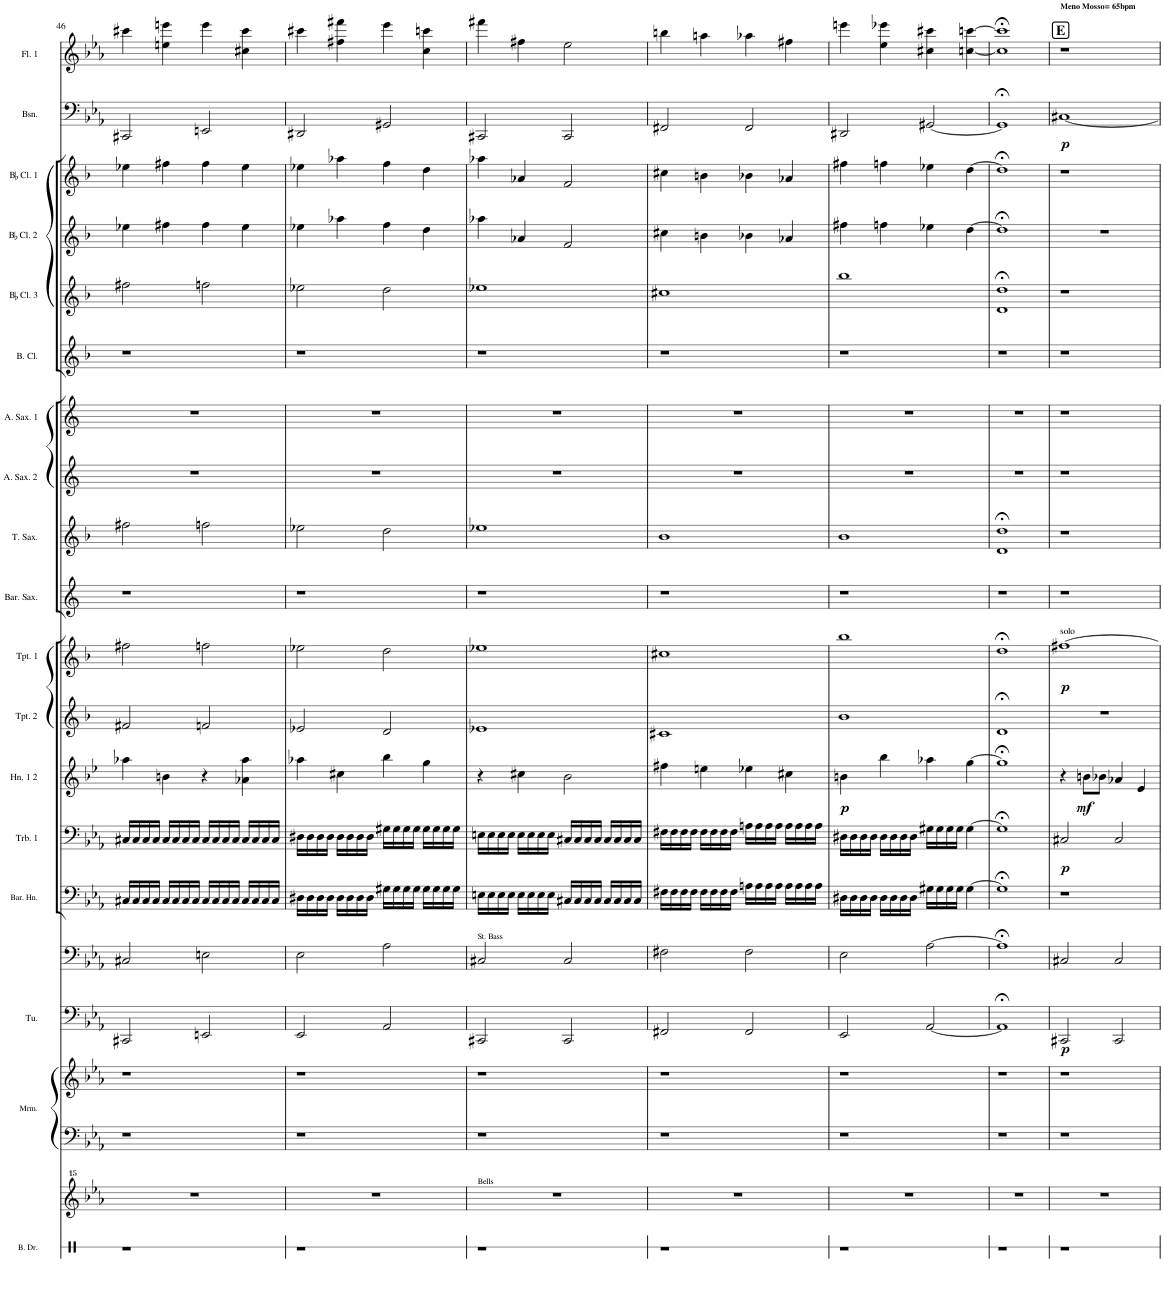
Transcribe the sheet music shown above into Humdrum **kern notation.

**kern	**kern	**kern	**kern	**kern	**dynam	**kern	**kern	**kern	**dynam	**kern	**dynam	**kern	**kern	**dynam	**kern	**kern	**kern	**kern	**kern	**kern	**kern	**kern	**kern	**dynam	**kern
*part20	*part19	*part18	*part18	*part17	*part17	*part16	*part15	*part14	*part14	*part13	*part13	*part12	*part11	*part11	*part10	*part9	*part8	*part7	*part6	*part5	*part4	*part3	*part2	*part2	*part1
*staff21	*staff20	*staff19	*staff18	*staff17	*staff17	*staff16	*staff15	*staff14	*staff14	*staff13	*staff13	*staff12	*staff11	*staff11	*staff10	*staff9	*staff8	*staff7	*staff6	*staff5	*staff4	*staff3	*staff2	*staff2	*staff1
*I"Bass Drum	*I"Glockenspiel	*I"Marimba	*	*I"Tuba	*	*I"Bb Tuba	*I"Baritone Horn	*I"Trombone 1	*	*I"Horn 1 2	*	*I"BaccidentalFlat Trumpet 2	*I"BaccidentalFlat Trumpet 1	*	*I"Baritone Saxophone	*I"Tenor Saxophone	*I"Alto Saxophone 2	*I"Alto Saxophone 1	*I"Bass Clarinet	*I"BaccidentalFlat Clarinet 3	*I"BaccidentalFlat Clarinet 2	*I"BaccidentalFlat Clarinet 1	*I"Bassoon	*	*I"Flute 1
*I'B. Dr.	*I'Gsp	*I'Mrm.	*	*I'Tu.	*	*I'Tba	*I'Bar. Hn.	*I'Trb. 1	*	*I'Hn. 1 2	*	*I'Tpt. 2	*I'Tpt. 1	*	*I'Bar. Sax.	*I'T. Sax.	*I'A. Sax. 2	*I'A. Sax. 1	*I'B. Cl.	*I'BaccidentalFlat Cl. 3	*I'BaccidentalFlat Cl. 2	*I'BaccidentalFlat Cl. 1	*I'Bsn.	*	*I'Fl. 1
!!LO:PB:g=z
*clefX	*clefG^^2	*clefF4	*clefG2	*clefF4	*	*clefF4	*clefF4	*clefF4	*	*clefG2	*	*clefG2	*clefG2	*	*clefG2	*clefG2	*clefG2	*clefG2	*clefG2	*clefG2	*clefG2	*clefG2	*clefF4	*	*clefG2
*	*	*	*	*	*	*	*Trd4c7	*	*	*Trd4c7	*	*Trd1c2	*Trd1c2	*	*Trd12c21	*Trd8c14	*Trd5c9	*Trd5c9	*Trd8c14	*Trd1c2	*Trd1c2	*Trd1c2	*	*	*
*k[]	*k[b-e-a-]	*k[b-e-a-]	*k[b-e-a-]	*k[b-e-a-]	*	*k[b-e-a-]	*k[b-e-a-]	*k[b-e-a-]	*	*k[b-e-]	*	*k[b-]	*k[b-]	*	*k[]	*k[b-]	*k[]	*k[]	*k[b-]	*k[b-]	*k[b-]	*k[b-]	*k[b-e-a-]	*	*k[b-e-a-]
*M4/4	*M4/4	*M4/4	*M4/4	*M4/4	*	*M4/4	*M4/4	*M4/4	*	*M4/4	*	*M4/4	*M4/4	*	*M4/4	*M4/4	*M4/4	*M4/4	*M4/4	*M4/4	*M4/4	*M4/4	*M4/4	*	*M4/4
=46	=46	=46	=46	=46	=46	=46	=46	=46	=46	=46	=46	=46	=46	=46	=46	=46	=46	=46	=46	=46	=46	=46	=46	=46	=46
1r	1r	1r	1r	2CC#X/	.	2C#X/	16C#X/LL	16C#X/LL	.	4aa-X\	.	2f#X/	2ff#X\	.	1r	2ff#X\	1r	1r	1r	2ff#X\	4ee-X\	4ee-X\	2CC#X/	.	4ccc#X\
.	.	.	.	.	.	.	16C#/	16C#/	.	.	.	.	.	.	.	.	.	.	.	.	.	.	.	.	.
.	.	.	.	.	.	.	16C#/	16C#/	.	.	.	.	.	.	.	.	.	.	.	.	.	.	.	.	.
.	.	.	.	.	.	.	16C#/JJ	16C#/JJ	.	.	.	.	.	.	.	.	.	.	.	.	.	.	.	.	.
.	.	.	.	.	.	.	16C#/LL	16C#/LL	.	4bn\	.	.	.	.	.	.	.	.	.	.	4ff#X\	4ff#X\	.	.	4een\ 4eeen\
.	.	.	.	.	.	.	16C#/	16C#/	.	.	.	.	.	.	.	.	.	.	.	.	.	.	.	.	.
.	.	.	.	.	.	.	16C#/	16C#/	.	.	.	.	.	.	.	.	.	.	.	.	.	.	.	.	.
.	.	.	.	.	.	.	16C#/JJ	16C#/JJ	.	.	.	.	.	.	.	.	.	.	.	.	.	.	.	.	.
.	.	.	.	2EEn/	.	2En\	16C#/LL	16C#/LL	.	4r	.	2fn/	2ffn\	.	.	2ffn\	.	.	.	2ffn\	4ff#\	4ff#\	2EEn/	.	4eee\
.	.	.	.	.	.	.	16C#/	16C#/	.	.	.	.	.	.	.	.	.	.	.	.	.	.	.	.	.
.	.	.	.	.	.	.	16C#/	16C#/	.	.	.	.	.	.	.	.	.	.	.	.	.	.	.	.	.
.	.	.	.	.	.	.	16C#/JJ	16C#/JJ	.	.	.	.	.	.	.	.	.	.	.	.	.	.	.	.	.
.	.	.	.	.	.	.	16C#/LL	16C#/LL	.	4a-X\ 4aa-\	.	.	.	.	.	.	.	.	.	.	4ee-\	4ee-\	.	.	4cc#X\ 4ccc#\
.	.	.	.	.	.	.	16C#/	16C#/	.	.	.	.	.	.	.	.	.	.	.	.	.	.	.	.	.
.	.	.	.	.	.	.	16C#/	16C#/	.	.	.	.	.	.	.	.	.	.	.	.	.	.	.	.	.
.	.	.	.	.	.	.	16C#/JJ	16C#/JJ	.	.	.	.	.	.	.	.	.	.	.	.	.	.	.	.	.
=47	=47	=47	=47	=47	=47	=47	=47	=47	=47	=47	=47	=47	=47	=47	=47	=47	=47	=47	=47	=47	=47	=47	=47	=47	=47
1r	1r	1r	1r	2EE-/	.	2E-\	16D#X\LL	16D#X\LL	.	4aa-X\	.	2e-X/	2ee-X\	.	1r	2ee-X\	1r	1r	1r	2ee-X\	4ee-X\	4ee-X\	2DD#X/	.	4ccc#X\
.	.	.	.	.	.	.	16D#\	16D#\	.	.	.	.	.	.	.	.	.	.	.	.	.	.	.	.	.
.	.	.	.	.	.	.	16D#\	16D#\	.	.	.	.	.	.	.	.	.	.	.	.	.	.	.	.	.
.	.	.	.	.	.	.	16D#\JJ	16D#\JJ	.	.	.	.	.	.	.	.	.	.	.	.	.	.	.	.	.
.	.	.	.	.	.	.	16D#\LL	16D#\LL	.	4cc#X\	.	.	.	.	.	.	.	.	.	.	4aa-X\	4aa-X\	.	.	4ff#X\ 4fff#X\
.	.	.	.	.	.	.	16D#\	16D#\	.	.	.	.	.	.	.	.	.	.	.	.	.	.	.	.	.
.	.	.	.	.	.	.	16D#\	16D#\	.	.	.	.	.	.	.	.	.	.	.	.	.	.	.	.	.
.	.	.	.	.	.	.	16D#\JJ	16D#\JJ	.	.	.	.	.	.	.	.	.	.	.	.	.	.	.	.	.
.	.	.	.	2AA-/	.	2A-\	16G#X\LL	16G#X\LL	.	4bb-\	.	2d/	2dd\	.	.	2dd\	.	.	.	2dd\	4ff\	4ff\	2GG#X/	.	4eee-\
.	.	.	.	.	.	.	16G#\	16G#\	.	.	.	.	.	.	.	.	.	.	.	.	.	.	.	.	.
.	.	.	.	.	.	.	16G#\	16G#\	.	.	.	.	.	.	.	.	.	.	.	.	.	.	.	.	.
.	.	.	.	.	.	.	16G#\JJ	16G#\JJ	.	.	.	.	.	.	.	.	.	.	.	.	.	.	.	.	.
.	.	.	.	.	.	.	16G#\LL	16G#\LL	.	4gg\	.	.	.	.	.	.	.	.	.	.	4dd\	4dd\	.	.	4cc\ 4cccn\
.	.	.	.	.	.	.	16G#\	16G#\	.	.	.	.	.	.	.	.	.	.	.	.	.	.	.	.	.
.	.	.	.	.	.	.	16G#\	16G#\	.	.	.	.	.	.	.	.	.	.	.	.	.	.	.	.	.
.	.	.	.	.	.	.	16G#\JJ	16G#\JJ	.	.	.	.	.	.	.	.	.	.	.	.	.	.	.	.	.
=48	=48	=48	=48	=48	=48	=48	=48	=48	=48	=48	=48	=48	=48	=48	=48	=48	=48	=48	=48	=48	=48	=48	=48	=48	=48
!	!	!	!	!	!	!LO:TX:a:t=St. Bass	!	!	!	!	!	!	!	!	!	!	!	!	!	!	!	!	!	!	!
!	!LO:TX:a:t=Bells	!	!	!	!	!	!	!	!	!	!	!	!	!	!	!	!	!	!	!	!	!	!	!	!
1r	1r	1r	1r	2CC#X/	.	2C#X/	16En\LL	16En\LL	.	4r	.	1e-X	1ee-X	.	1r	1ee-X	1r	1r	1r	1ee-X	4aa-X\	4aa-X\	2CC#X/	.	4fff#X\
.	.	.	.	.	.	.	16E\	16E\	.	.	.	.	.	.	.	.	.	.	.	.	.	.	.	.	.
.	.	.	.	.	.	.	16E\	16E\	.	.	.	.	.	.	.	.	.	.	.	.	.	.	.	.	.
.	.	.	.	.	.	.	16E\JJ	16E\JJ	.	.	.	.	.	.	.	.	.	.	.	.	.	.	.	.	.
.	.	.	.	.	.	.	16E\LL	16E\LL	.	4cc#X\	.	.	.	.	.	.	.	.	.	.	4a-X/	4a-X/	.	.	4ff#X\
.	.	.	.	.	.	.	16E\	16E\	.	.	.	.	.	.	.	.	.	.	.	.	.	.	.	.	.
.	.	.	.	.	.	.	16E\	16E\	.	.	.	.	.	.	.	.	.	.	.	.	.	.	.	.	.
.	.	.	.	.	.	.	16E\JJ	16E\JJ	.	.	.	.	.	.	.	.	.	.	.	.	.	.	.	.	.
.	.	.	.	2CC#/	.	2C#/	16C#X/LL	16C#X/LL	.	2b-\	.	.	.	.	.	.	.	.	.	.	2f/	2f/	2CC#/	.	2ee-\
.	.	.	.	.	.	.	16C#/	16C#/	.	.	.	.	.	.	.	.	.	.	.	.	.	.	.	.	.
.	.	.	.	.	.	.	16C#/	16C#/	.	.	.	.	.	.	.	.	.	.	.	.	.	.	.	.	.
.	.	.	.	.	.	.	16C#/JJ	16C#/JJ	.	.	.	.	.	.	.	.	.	.	.	.	.	.	.	.	.
.	.	.	.	.	.	.	16C#/LL	16C#/LL	.	.	.	.	.	.	.	.	.	.	.	.	.	.	.	.	.
.	.	.	.	.	.	.	16C#/	16C#/	.	.	.	.	.	.	.	.	.	.	.	.	.	.	.	.	.
.	.	.	.	.	.	.	16C#/	16C#/	.	.	.	.	.	.	.	.	.	.	.	.	.	.	.	.	.
.	.	.	.	.	.	.	16C#/JJ	16C#/JJ	.	.	.	.	.	.	.	.	.	.	.	.	.	.	.	.	.
=49	=49	=49	=49	=49	=49	=49	=49	=49	=49	=49	=49	=49	=49	=49	=49	=49	=49	=49	=49	=49	=49	=49	=49	=49	=49
1r	1r	1r	1r	2FF#X/	.	2F#X\	16F#X\LL	16F#X\LL	.	4ff#X\	.	1c#X	1cc#X	.	1r	1b-	1r	1r	1r	1cc#X	4cc#X\	4cc#X\	2FF#X/	.	4bbn\
.	.	.	.	.	.	.	16F#\	16F#\	.	.	.	.	.	.	.	.	.	.	.	.	.	.	.	.	.
.	.	.	.	.	.	.	16F#\	16F#\	.	.	.	.	.	.	.	.	.	.	.	.	.	.	.	.	.
.	.	.	.	.	.	.	16F#\JJ	16F#\JJ	.	.	.	.	.	.	.	.	.	.	.	.	.	.	.	.	.
.	.	.	.	.	.	.	16F#\LL	16F#\LL	.	4een\	.	.	.	.	.	.	.	.	.	.	4bn\	4bn\	.	.	4aan\
.	.	.	.	.	.	.	16F#\	16F#\	.	.	.	.	.	.	.	.	.	.	.	.	.	.	.	.	.
.	.	.	.	.	.	.	16F#\	16F#\	.	.	.	.	.	.	.	.	.	.	.	.	.	.	.	.	.
.	.	.	.	.	.	.	16F#\JJ	16F#\JJ	.	.	.	.	.	.	.	.	.	.	.	.	.	.	.	.	.
.	.	.	.	2FF#/	.	2F#\	16An\LL	16An\LL	.	4ee-X\	.	.	.	.	.	.	.	.	.	.	4b-X\	4b-X\	2FF#/	.	4aa-X\
.	.	.	.	.	.	.	16A\	16A\	.	.	.	.	.	.	.	.	.	.	.	.	.	.	.	.	.
.	.	.	.	.	.	.	16A\	16A\	.	.	.	.	.	.	.	.	.	.	.	.	.	.	.	.	.
.	.	.	.	.	.	.	16A\JJ	16A\JJ	.	.	.	.	.	.	.	.	.	.	.	.	.	.	.	.	.
.	.	.	.	.	.	.	16A\LL	16A\LL	.	4cc#X\	.	.	.	.	.	.	.	.	.	.	4a-X/	4a-X/	.	.	4ff#X\
.	.	.	.	.	.	.	16A\	16A\	.	.	.	.	.	.	.	.	.	.	.	.	.	.	.	.	.
.	.	.	.	.	.	.	16A\	16A\	.	.	.	.	.	.	.	.	.	.	.	.	.	.	.	.	.
.	.	.	.	.	.	.	16A\JJ	16A\JJ	.	.	.	.	.	.	.	.	.	.	.	.	.	.	.	.	.
=50	=50	=50	=50	=50	=50	=50	=50	=50	=50	=50	=50	=50	=50	=50	=50	=50	=50	=50	=50	=50	=50	=50	=50	=50	=50
!	!	!	!	!	!	!	!	!	!	!	!LO:DY:b	!	!	!	!	!	!	!	!	!	!	!	!	!	!
1r	1r	1r	1r	2EE-/	.	2E-\	16D#X\LL	16D#X\LL	.	4bn\	p	1b-	1bb-	.	1r	1b-	1r	1r	1r	1bb-	4ff#X\	4ff#X\	2DD#X/	.	4eeen\
.	.	.	.	.	.	.	16D#\	16D#\	.	.	.	.	.	.	.	.	.	.	.	.	.	.	.	.	.
.	.	.	.	.	.	.	16D#\	16D#\	.	.	.	.	.	.	.	.	.	.	.	.	.	.	.	.	.
.	.	.	.	.	.	.	16D#\JJ	16D#\JJ	.	.	.	.	.	.	.	.	.	.	.	.	.	.	.	.	.
.	.	.	.	.	.	.	16D#\LL	16D#\LL	.	4bb-\	.	.	.	.	.	.	.	.	.	.	4ffn\	4ffn\	.	.	4ee-\ 4eee-X\
.	.	.	.	.	.	.	16D#\	16D#\	.	.	.	.	.	.	.	.	.	.	.	.	.	.	.	.	.
.	.	.	.	.	.	.	16D#\	16D#\	.	.	.	.	.	.	.	.	.	.	.	.	.	.	.	.	.
.	.	.	.	.	.	.	16D#\JJ	16D#\JJ	.	.	.	.	.	.	.	.	.	.	.	.	.	.	.	.	.
.	.	.	.	[2AA-/	.	[2A-\	16G#X\LL	16G#X\LL	.	4aa-X\	.	.	.	.	.	.	.	.	.	.	4ee-X\	4ee-X\	[2GG#X/	.	4cc#X\ 4ccc#X\
.	.	.	.	.	.	.	16G#\	16G#\	.	.	.	.	.	.	.	.	.	.	.	.	.	.	.	.	.
.	.	.	.	.	.	.	16G#\	16G#\	.	.	.	.	.	.	.	.	.	.	.	.	.	.	.	.	.
.	.	.	.	.	.	.	16G#\JJ	16G#\JJ	.	.	.	.	.	.	.	.	.	.	.	.	.	.	.	.	.
.	.	.	.	.	.	.	[4G#\	[4G#\	.	[4gg\	.	.	.	.	.	.	.	.	.	.	[4dd\	[4dd\	.	.	[4ccn\ [4cccn\
=51	=51	=51	=51	=51	=51	=51	=51	=51	=51	=51	=51	=51	=51	=51	=51	=51	=51	=51	=51	=51	=51	=51	=51	=51	=51
1r	1r	1r	1r	1AA-;<]	.	1A-;<]	1G#;<]	1G#;<]	.	1gg;<]	.	1d;<	1dd;<	.	1r	1d;< 1dd;<	1r	1r	1r	1d;< 1dd;<	1dd;<]	1dd;<]	1GG#;<]	.	1cc];< 1ccc];<
=52	=52	=52	=52	=52	=52	=52	=52	=52	=52	=52	=52	=52	=52	=52	=52	=52	=52	=52	=52	=52	=52	=52	=52	=52	=52
!	!	!	!	!	!	!	!	!	!	!	!	!	!	!	!	!	!	!	!	!	!	!	!	!	!LO:TX:a:B:t=Meno Mosso= 65bpm
!	!	!	!	!	!	!	!	!	!	!	!	!	!	!	!	!	!	!	!	!	!	!	!	!	!LO:TX:a:B:t=E
!	!	!	!	!	!	!	!	!	!	!	!	!	!LO:TX:a:t=solo	!	!	!	!	!	!	!	!	!	!	!	!
!	!	!	!	!	!LO:DY:b	!	!	!	!LO:DY:b	!	!	!	!	!LO:DY:b	!	!	!	!	!	!	!	!	!	!LO:DY:b	!
1r	1r	1r	1r	2CC#X/	p	2C#X/	1r	2C#X/	p	4r	.	1r	[1ff#X	p	1r	1r	1r	1r	1r	1r	1r	1r	[1C#X	p	1r
!	!	!	!	!	!	!	!	!	!	!	!LO:DY:b	!	!	!	!	!	!	!	!	!	!	!	!	!	!
.	.	.	.	.	.	.	.	.	.	8bn\L	mf	.	.	.	.	.	.	.	.	.	.	.	.	.	.
.	.	.	.	.	.	.	.	.	.	8b-X\J	.	.	.	.	.	.	.	.	.	.	.	.	.	.	.
.	.	.	.	2CC#/	.	2C#/	.	2C#/	.	4a-X/	.	.	.	.	.	.	.	.	.	.	.	.	.	.	.
.	.	.	.	.	.	.	.	.	.	4e-/	.	.	.	.	.	.	.	.	.	.	.	.	.	.	.
=	=	=	=	=	=	=	=	=	=	=	=	=	=	=	=	=	=	=	=	=	=	=	=	=	=
*-	*-	*-	*-	*-	*-	*-	*-	*-	*-	*-	*-	*-	*-	*-	*-	*-	*-	*-	*-	*-	*-	*-	*-	*-	*-
